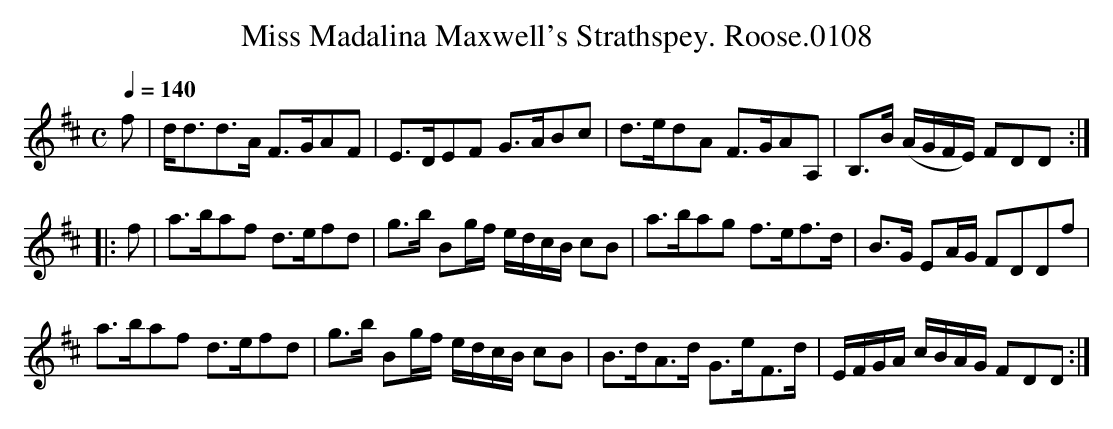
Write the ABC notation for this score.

X:1
T:Miss Madalina Maxwell's Strathspey. Roose.0108
Q:1/4=140
M:C
L:1/8
K:D
f|d<dd>A F>GAF|E>DEF G>ABc|d>edA F>GAA,|B,>B (A/G/F/E/) FDD:|
|:f|a>baf d>efd|g>b Bg/f/ e/d/c/B/ cB|a>bag f>ef>d|B>G EA/G/ FDDf|
a>baf d>efd|g>b Bg/f/ e/d/c/B/ cB|B>dA>d G>eF>d|E/F/G/A/ c/B/A/G/ FDD:|
